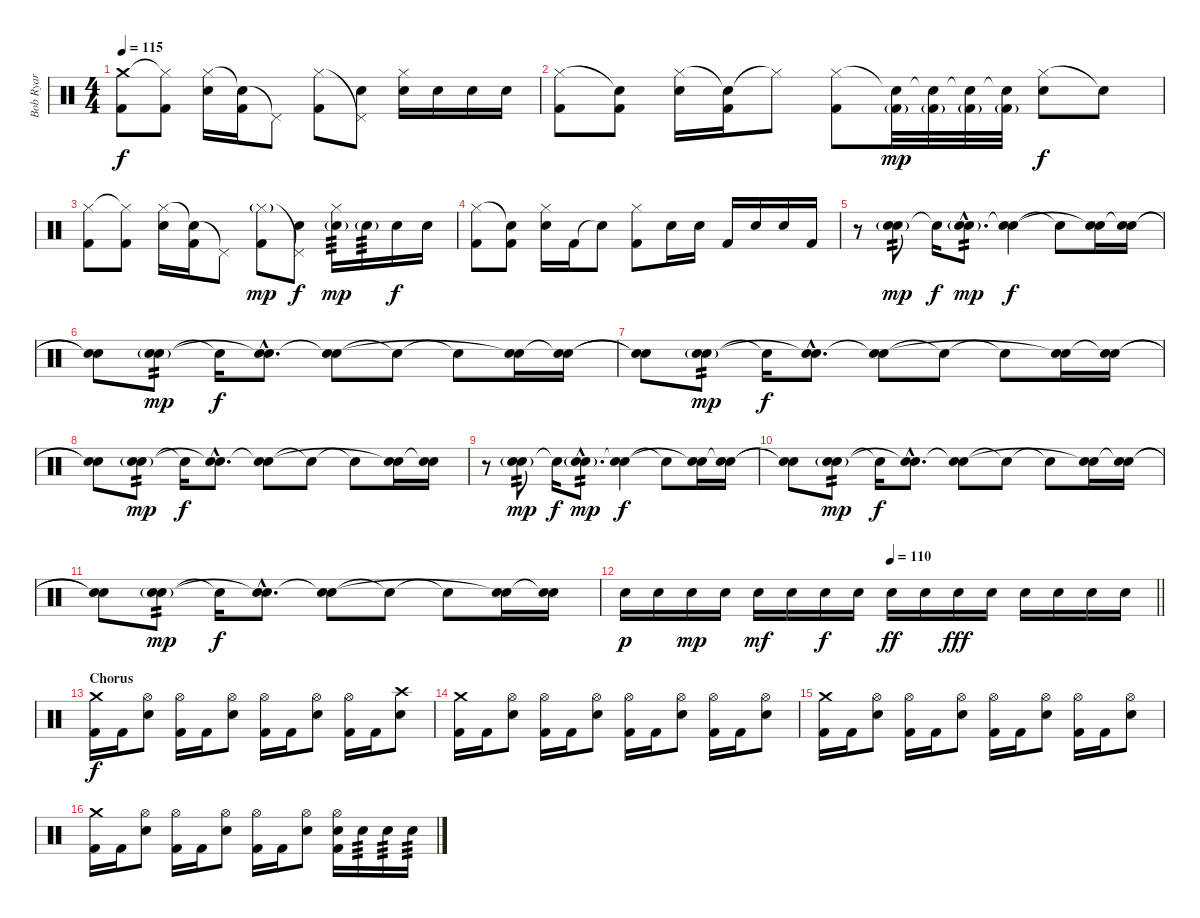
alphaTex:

\track ("Bob Ryar " "Bob Ryar ") {instrument percussion}
\staff {score}
\articulation defaults
\ts (4 4)
\tempo 115
\clef neutral
\ks c
("Crash medium (hit)" "Kick (hit) 2").8{dy f} ("Hi-Hat (closed)"{t} "Kick (hit) 2").8 ("Hi-Hat (closed)" "Electric Snare (hit)").16 ("Snare (hit)"{t} "Kick (hit) 2").16 "Pedal Hi-Hat (hit)"{t}.8 ("Hi-Hat (closed)" "Kick (hit) 2").8 ("Pedal Hi-Hat (hit)"{t} "Electric Snare (hit)").8 ("Hi-Hat (closed)" "Electric Snare (hit)").16 "Electric Snare (hit)".16 "Electric Snare (hit)".16 "Electric Snare (hit)".16 |
("Hi-Hat (closed)" "Kick (hit) 2").8 ("Snare (hit)"{t} "Kick (hit) 2").8 ("Hi-Hat (closed)" "Electric Snare (hit)").16 ("Snare (hit)"{t} "Kick (hit) 2").16 "Hi-Hat (closed)"{t}.8 ("Hi-Hat (closed)" "Kick (hit) 2").8 ("Snare (hit)"{t} "Kick (hit) 2"{g}).32{dy mp} ("Snare (hit)"{t} "Kick (hit) 2"{g}).32 ("Snare (hit)"{t} "Kick (hit) 2"{g}).32 ("Snare (hit)"{t} "Kick (hit) 2"{g}).32 ("Hi-Hat (closed)" "Electric Snare (hit)").8{dy f} "Snare (hit)"{t}.8 |
("Hi-Hat (closed)" "Kick (hit) 2").8 ("Hi-Hat (closed)"{t} "Kick (hit) 2").8 ("Hi-Hat (closed)" "Electric Snare (hit)").16 ("Snare (hit)"{t} "Kick (hit) 2").16 "Pedal Hi-Hat (hit)"{t}.8 ("Hi-Hat (closed)"{g} "Kick (hit) 2").8{dy mp} ("Pedal Hi-Hat (hit)"{t} "Electric Snare (hit)").8{dy f} ("Hi-Hat (closed)" "Electric Snare (hit)"{g}).16{tp 3 dy mp} "Electric Snare (hit)"{g}.16{tp 3} "Electric Snare (hit)".16{dy f} "Electric Snare (hit)".16 |
("Hi-Hat (closed)" "Kick (hit) 2").8 ("Snare (hit)"{t} "Kick (hit) 2").8 ("Hi-Hat (closed)" "Electric Snare (hit)").16 "Kick (hit) 2".16 "Snare (hit)"{t}.8 ("Hi-Hat (closed)" "Kick (hit) 2").8 "Electric Snare (hit)".16 "Electric Snare (hit)".16 "Kick (hit) 2".16 "Electric Snare (hit)".16 "Electric Snare (hit)".16 "Kick (hit) 2".16 |
r.8 ("Electric Snare (hit)" "Electric Snare (hit)"{g}).8{tp 2 dy mp} "Snare (hit)"{t}.16{dy f} ("Electric Snare (hit)"{hac} "Electric Snare (hit)"{g hac}).8{d tp 2 dy mp} ("Electric Snare (hit)" "Snare (hit)"{t}).4{dy f} "Snare (hit)"{t}.8 ("Electric Snare (hit)" "Snare (hit)"{t}).16 ("Electric Snare (hit)" "Electric Snare (hit)"{t}).16 |
("Electric Snare (hit)"{t} "Snare (hit)"{t}).8 ("Electric Snare (hit)" "Electric Snare (hit)"{g}).8{tp 2 dy mp} "Snare (hit)"{t}.16{dy f} ("Electric Snare (hit)"{hac} "Snare (hit)"{hac t}).8{d} ("Electric Snare (hit)" "Snare (hit)"{t}).8 "Snare (hit)"{t}.8 "Snare (hit)"{t}.8 ("Electric Snare (hit)" "Snare (hit)"{t}).16 ("Electric Snare (hit)" "Snare (hit)"{t}).16 |
("Electric Snare (hit)"{t} "Snare (hit)"{t}).8 ("Electric Snare (hit)" "Electric Snare (hit)"{g}).8{tp 2 dy mp} "Snare (hit)"{t}.16{dy f} ("Electric Snare (hit)"{hac} "Snare (hit)"{hac t}).8{d} ("Electric Snare (hit)" "Snare (hit)"{t}).8 "Snare (hit)"{t}.8 "Snare (hit)"{t}.8 ("Electric Snare (hit)" "Snare (hit)"{t}).16 ("Electric Snare (hit)" "Snare (hit)"{t}).16 |
("Electric Snare (hit)"{t} "Snare (hit)"{t}).8 ("Electric Snare (hit)" "Electric Snare (hit)"{g}).8{tp 2 dy mp} "Snare (hit)"{t}.16{dy f} ("Electric Snare (hit)"{hac} "Snare (hit)"{hac t}).8{d} ("Electric Snare (hit)" "Snare (hit)"{t}).8 "Snare (hit)"{t}.8 "Snare (hit)"{t}.8 ("Electric Snare (hit)" "Snare (hit)"{t}).16 ("Electric Snare (hit)" "Snare (hit)"{t}).16 |
r.8 ("Electric Snare (hit)" "Electric Snare (hit)"{g}).8{tp 2 dy mp} "Snare (hit)"{t}.16{dy f} ("Electric Snare (hit)"{hac} "Electric Snare (hit)"{g hac}).8{d tp 2 dy mp} ("Electric Snare (hit)" "Snare (hit)"{t}).4{dy f} "Snare (hit)"{t}.8 ("Electric Snare (hit)" "Snare (hit)"{t}).16 ("Electric Snare (hit)" "Electric Snare (hit)"{t}).16 |
("Electric Snare (hit)"{t} "Snare (hit)"{t}).8 ("Electric Snare (hit)" "Electric Snare (hit)"{g}).8{tp 2 dy mp} "Snare (hit)"{t}.16{dy f} ("Electric Snare (hit)"{hac} "Snare (hit)"{hac t}).8{d} ("Electric Snare (hit)" "Snare (hit)"{t}).8 "Snare (hit)"{t}.8 "Snare (hit)"{t}.8 ("Electric Snare (hit)" "Snare (hit)"{t}).16 ("Electric Snare (hit)" "Snare (hit)"{t}).16 |
("Electric Snare (hit)"{t} "Snare (hit)"{t}).8 ("Electric Snare (hit)" "Electric Snare (hit)"{g}).8{tp 2 dy mp} "Snare (hit)"{t}.16{dy f} ("Electric Snare (hit)"{hac} "Snare (hit)"{hac t}).8{d} ("Electric Snare (hit)" "Snare (hit)"{t}).8 "Snare (hit)"{t}.8 "Snare (hit)"{t}.8 ("Electric Snare (hit)" "Snare (hit)"{t}).16 ("Electric Snare (hit)" "Snare (hit)"{t}).16 |
\tempo (110 0.5)
\barLineRight lightlight "Electric Snare (hit)".16{dy p} "Electric Snare (hit)".16 "Electric Snare (hit)".16{dy mp} "Electric Snare (hit)".16 "Electric Snare (hit)".16{dy mf} "Electric Snare (hit)".16 "Electric Snare (hit)".16{dy f} "Electric Snare (hit)".16 "Electric Snare (hit)".16{dy ff} "Electric Snare (hit)".16 "Electric Snare (hit)".16{dy fff} "Electric Snare (hit)".16 "Electric Snare (hit)".16 "Electric Snare (hit)".16 "Electric Snare (hit)".16 "Electric Snare (hit)".16
|
\section ("" "Chorus")
("Crash medium (hit)" "Kick (hit) 2").16{dy f} "Kick (hit) 2".16 ("Hi-Hat (open)" "Electric Snare (hit)").8 ("Hi-Hat (open)" "Kick (hit) 2").16 "Kick (hit) 2".16 ("Hi-Hat (open)" "Electric Snare (hit)").8 ("Hi-Hat (open)" "Kick (hit) 2").16 "Kick (hit) 2".16 ("Hi-Hat (open)" "Electric Snare (hit)").8 ("Hi-Hat (open)" "Kick (hit) 2").16 "Kick (hit) 2".16 ("Crash high (hit)" "Electric Snare (hit)").8 |
("Crash medium (hit)" "Kick (hit) 2").16 "Kick (hit) 2".16 ("Hi-Hat (open)" "Electric Snare (hit)").8 ("Hi-Hat (open)" "Kick (hit) 2").16 "Kick (hit) 2".16 ("Hi-Hat (open)" "Electric Snare (hit)").8 ("Hi-Hat (open)" "Kick (hit) 2").16 "Kick (hit) 2".16 ("Hi-Hat (open)" "Electric Snare (hit)").8 ("Hi-Hat (open)" "Kick (hit) 2").16 "Kick (hit) 2".16 ("Hi-Hat (open)" "Electric Snare (hit)").8 |
("Crash medium (hit)" "Kick (hit) 2").16 "Kick (hit) 2".16 ("Hi-Hat (open)" "Electric Snare (hit)").8 ("Hi-Hat (open)" "Kick (hit) 2").16 "Kick (hit) 2".16 ("Hi-Hat (open)" "Electric Snare (hit)").8 ("Hi-Hat (open)" "Kick (hit) 2").16 "Kick (hit) 2".16 ("Hi-Hat (open)" "Electric Snare (hit)").8 ("Hi-Hat (open)" "Kick (hit) 2").16 "Kick (hit) 2".16 ("Hi-Hat (open)" "Electric Snare (hit)").8 |
("Crash medium (hit)" "Kick (hit) 2").16 "Kick (hit) 2".16 ("Hi-Hat (open)" "Electric Snare (hit)").8 ("Hi-Hat (open)" "Kick (hit) 2").16 "Kick (hit) 2".16 ("Hi-Hat (open)" "Electric Snare (hit)").8 ("Hi-Hat (open)" "Kick (hit) 2").16 "Kick (hit) 2".16 ("Hi-Hat (open)" "Electric Snare (hit)").8 ("Hi-Hat (open)" "Electric Snare (hit)" "Kick (hit) 2").16 "Electric Snare (hit)".16{tp 3} "Electric Snare (hit)".16{tp 3} "Electric Snare (hit)".16{tp 3}
